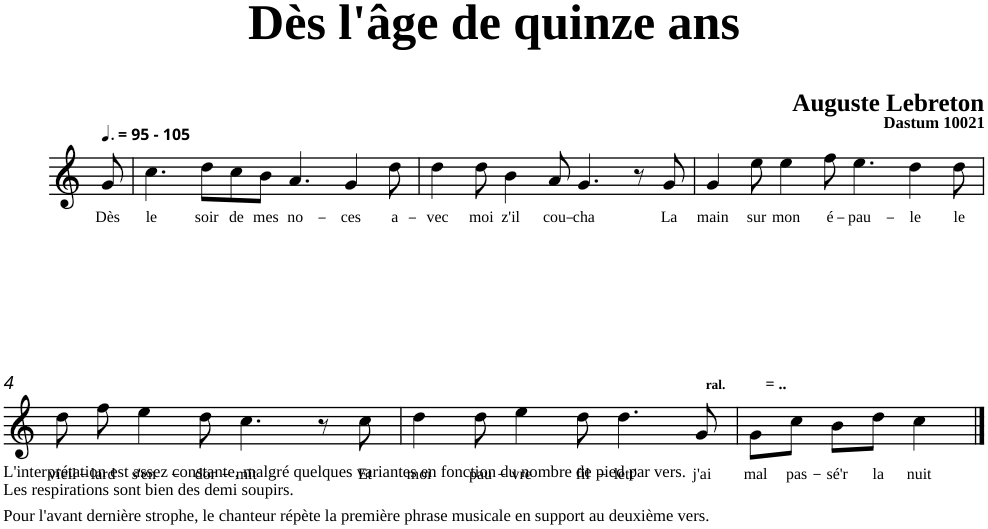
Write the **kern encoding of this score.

**kern	**text
*part1	*part1
*staff1	*staff1
*clefG2	*
*k[]	*
=	=
!LO:TX:a:B:t=- 105	!
!	!LO:LY:b
8g/	Dès
=1	=1
!	!LO:LY:b
4.cc\	le
!	!LO:LY:b
8dd\L	soir
!	!LO:LY:b
8cc\	de
!	!LO:LY:b
8b\J	mes
!	!LO:LY:b
[4a/	no-
8ryy	.
!	!LO:LY:b
4g/	-ces
!	!LO:LY:b
8dd\	a-
=2	=2
!	!LO:LY:b
4dd\	-vec
8a/]	.
!	!LO:LY:b
8dd\	moi
!	!LO:LY:b
4b\	z'il
!	!LO:LY:b
8a/	cou-
!	!LO:LY:b
[4g/	-cha
8r	.
!	!LO:LY:b
8g/	La
=3	=3
!	!LO:LY:b
4g/	main
8g/]	.
!	!LO:LY:b
8ee\	sur
!	!LO:LY:b
4ee\	mon
!	!LO:LY:b
8ff\	é-
!	!LO:LY:b
[4ee\	-pau-
!	!LO:LY:b
4dd\	-le
!	!LO:LY:b
8dd\	le
!!LO:LB:g=z
=4	=4
!	!LO:LY:b
8dd\	vieil-
8ee\]	.
!	!LO:LY:b
8ff\	-lard
!	!LO:LY:b
4ee\	s'en-
!	!LO:LY:b
8dd\	-dor-
!	!LO:LY:b
4.cc\	-mit
8r	.
!	!LO:LY:b
8cc\	Et
=5	=5
!	!LO:LY:b
*^	*
4dd\	2..ryy	moi
!	!	!LO:LY:b
8dd\	.	pau-
!	!	!LO:LY:b
4ee\	.	-vre
!	!	!LO:LY:b
8dd\	.	fil-
!	!	!LO:LY:b
[4dd\	.	-lett'
!	!LO:TX:a:B:t=ral.	!
.	4.ryy	.
8ryy	.	.
!	!	!LO:LY:b
8g/	.	j'ai
=6	=6	=6
!LO:TX:a:B:t== ..	!	!
!	!	!LO:LY:b
*v	*v	*
8g\L	mal
8dd\]	.
!	!LO:LY:b
8cc\J	pas-
!	!LO:LY:b
8b\L	-sé'r
!	!LO:LY:b
8dd\J	la
!	!LO:LY:b
4cc\	nuit
==	==
*-	*-
